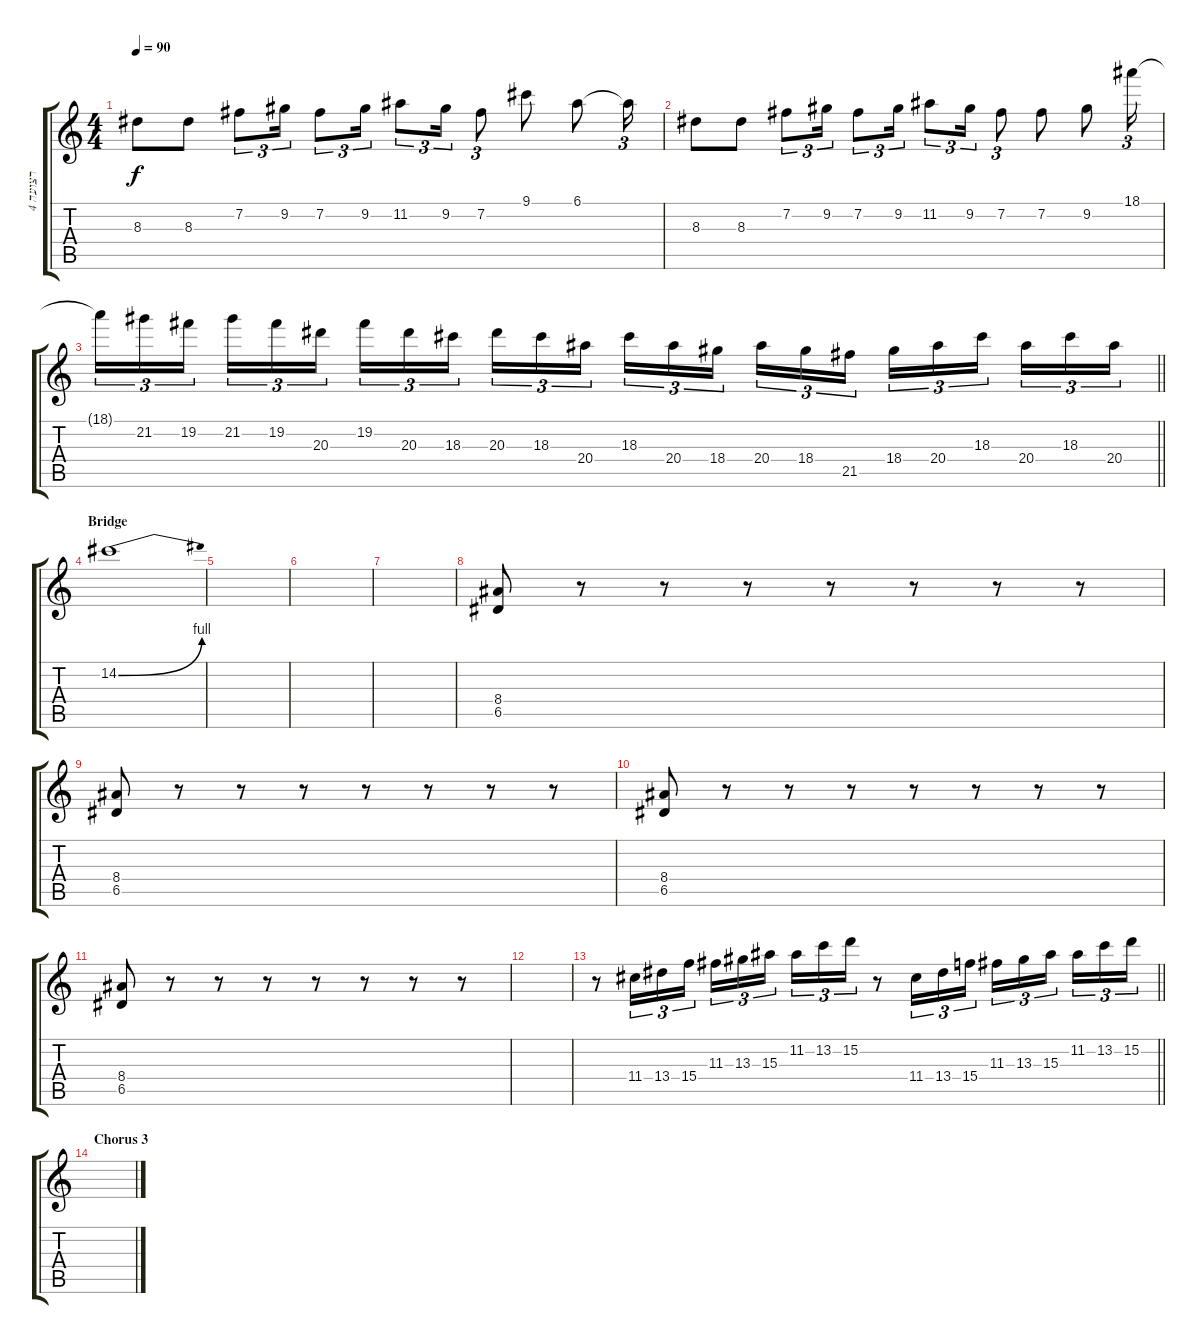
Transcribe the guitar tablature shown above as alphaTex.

\track ("רצועה 4" "רצועה 4") {instrument overdrivenguitar}
\staff {score tabs}
\tuning (E4 B3 G3 D3 A2 E2) {hide}
\ts (4 4)
\tempo 90
\clef g2
\ks c
8.3.8{dy f} 8.3.8 7.2.8{tu (3 2)} 9.2.16{tu (3 2)} 7.2.8{tu (3 2)} 9.2.16{tu (3 2)} 11.2.8{tu (3 2)} 9.2.16{tu (3 2)} 7.2.8{tu (3 2)} 9.1.8 6.1.8 6.1{t}.16{tu (3 2)} |
8.3.8 8.3.8 7.2.8{tu (3 2)} 9.2.16{tu (3 2)} 7.2.8{tu (3 2)} 9.2.16{tu (3 2)} 11.2.8{tu (3 2)} 9.2.16{tu (3 2)} 7.2.8{tu (3 2)} 7.2.8 9.2.8 18.1.16{tu (3 2)} |
\barLineRight lightlight
18.1{t}.16{tu (3 2)} 21.2.16{tu (3 2)} 19.2.16{tu (3 2) beam splitsecondary} 21.2.16{tu (3 2)} 19.2.16{tu (3 2)} 20.3.16{tu (3 2)} 19.2.16{tu (3 2)} 20.3.16{tu (3 2)} 18.3.16{tu (3 2) beam splitsecondary} 20.3.16{tu (3 2)} 18.3.16{tu (3 2)} 20.4.16{tu (3 2)} 18.3.16{tu (3 2)} 20.4.16{tu (3 2)} 18.4.16{tu (3 2) beam splitsecondary} 20.4.16{tu (3 2)} 18.4.16{tu (3 2)} 21.5.16{tu (3 2)} 18.4.16{tu (3 2)} 20.4.16{tu (3 2)} 18.3.16{tu (3 2) beam splitsecondary} 20.4.16{tu (3 2)} 18.3.16{tu (3 2)} 20.4.16{tu (3 2)} |
\section ("" "Bridge")
14.2{be (bend 0 0 60 4)}.1 |
|
|
|
(8.4 6.5).8 r.8 r.8 r.8 r.8 r.8 r.8 r.8 |
(8.4 6.5).8 r.8 r.8 r.8 r.8 r.8 r.8 r.8 |
(8.4 6.5).8 r.8 r.8 r.8 r.8 r.8 r.8 r.8 |
(8.4 6.5).8 r.8 r.8 r.8 r.8 r.8 r.8 r.8 |
|
\barLineRight lightlight
r.8 11.4.16{tu (3 2)} 13.4.16{tu (3 2)} 15.4.16{tu (3 2)} 11.3.16{tu (3 2)} 13.3.16{tu (3 2)} 15.3.16{tu (3 2) beam splitsecondary} 11.2.16{tu (3 2)} 13.2.16{tu (3 2)} 15.2.16{tu (3 2)} r.8 11.4.16{tu (3 2)} 13.4.16{tu (3 2)} 15.4.16{tu (3 2)} 11.3.16{tu (3 2)} 13.3.16{tu (3 2)} 15.3.16{tu (3 2) beam splitsecondary} 11.2.16{tu (3 2)} 13.2.16{tu (3 2)} 15.2.16{tu (3 2)} |
\section ("" "Chorus 3")
